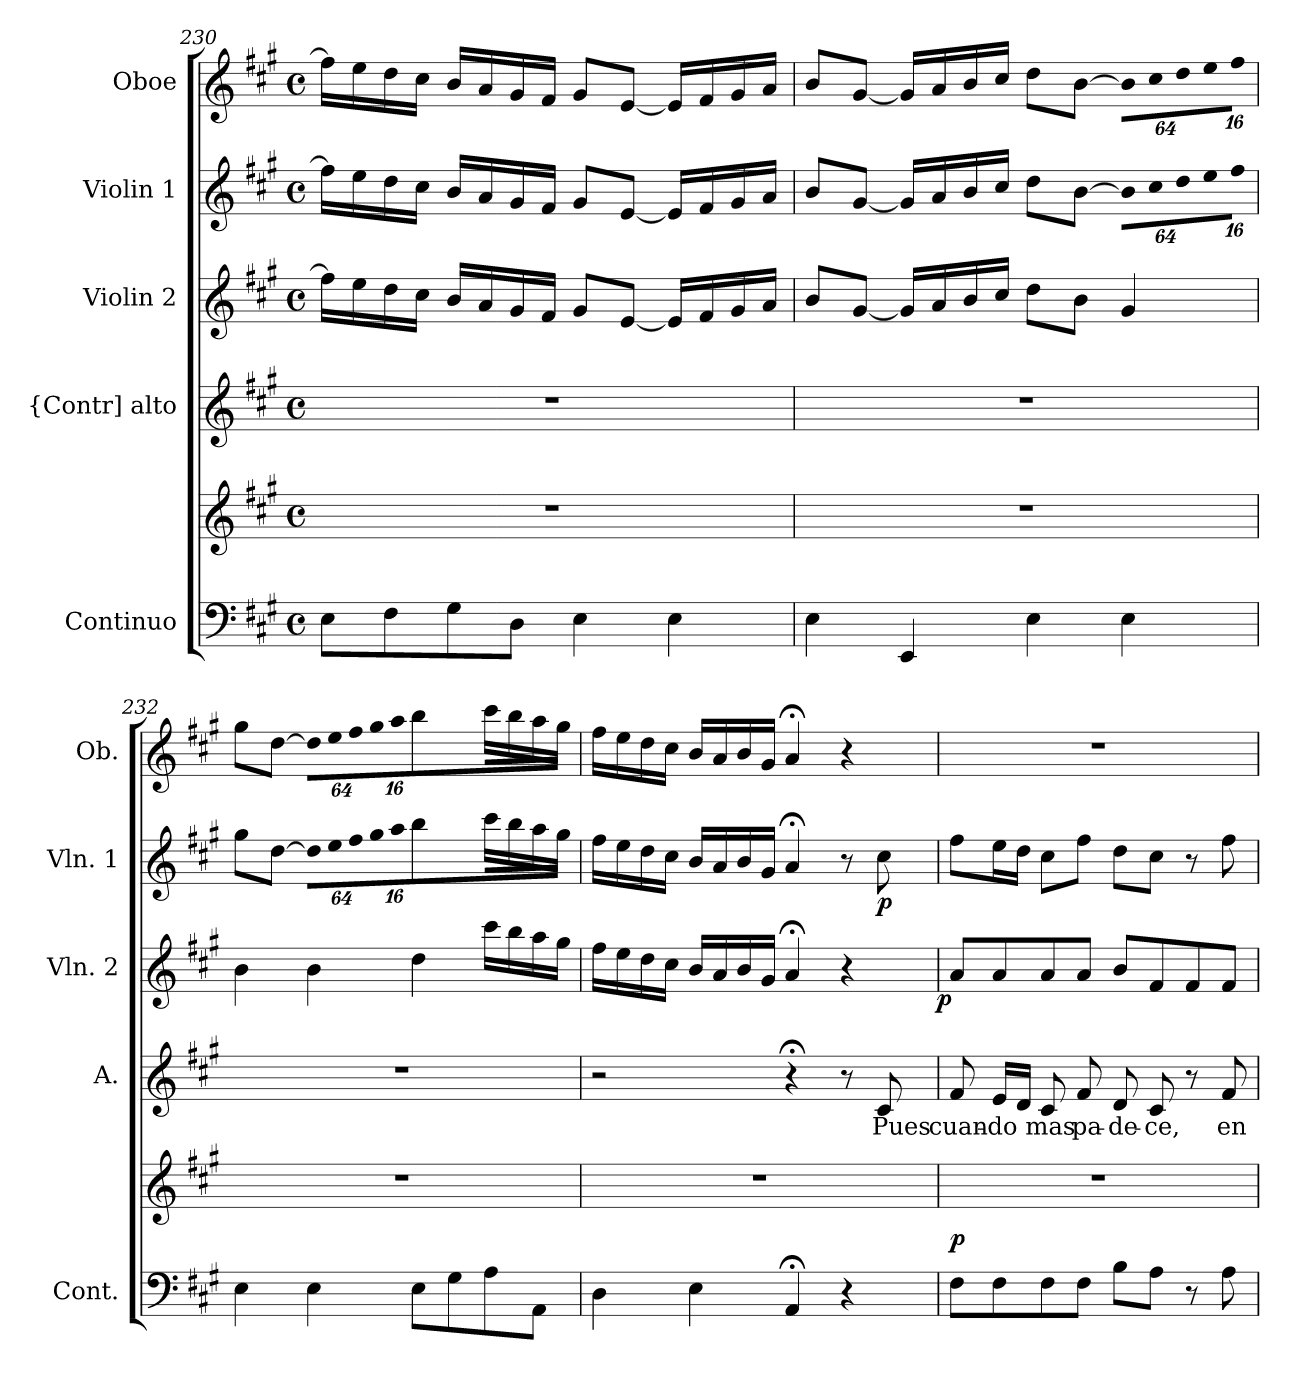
**kern	**kern	**dynam	**kern	**text	**kern	**dynam	**kern	**dynam	**kern
*part5	*part5	*part5	*part4	*part4	*part3	*part3	*part2	*part2	*part1
*staff6	*staff5	*staff5/6	*staff4	*staff4	*staff3	*staff3	*staff2	*staff2	*staff1
*I"Continuo	*	*	*I"{Contr] alto	*	*I"Violin 2	*	*I"Violin 1	*	*I"Oboe
*I'Cont.	*	*	*I'A.	*	*I'Vln. 2	*	*I'Vln. 1	*	*I'Ob.
*clefF4	*clefG2	*	*clefG2	*	*clefG2	*	*clefG2	*	*clefG2
*k[f#c#g#]	*k[f#c#g#]	*	*k[f#c#g#]	*	*k[f#c#g#]	*	*k[f#c#g#]	*	*k[f#c#g#]
*A:	*A:	*	*A:	*	*A:	*	*A:	*	*A:
*M4/4	*M4/4	*	*M4/4	*	*M4/4	*	*M4/4	*	*M4/4
*met(c)	*met(c)	*	*met(c)	*	*met(c)	*	*met(c)	*	*met(c)
=230	=230	=230	=230	=230	=230	=230	=230	=230	=230
8Ei\L	1r	.	1r	.	16ff#i\LL]	.	16ff#i\LL]	.	16ff#i\LL]
.	.	.	.	.	16eei\	.	16eei\	.	16eei\
8F#i\	.	.	.	.	16ddi\	.	16ddi\	.	16ddi\
.	.	.	.	.	16cc#i\JJ	.	16cc#i\JJ	.	16cc#i\JJ
8G#i\	.	.	.	.	16bi/LL	.	16bi/LL	.	16bi/LL
.	.	.	.	.	16ai/	.	16ai/	.	16ai/
8Di\J	.	.	.	.	16g#i/	.	16g#i/	.	16g#i/
.	.	.	.	.	16f#i/JJ	.	16f#i/JJ	.	16f#i/JJ
4Ei\	.	.	.	.	8g#i/L	.	8g#i/L	.	8g#i/L
.	.	.	.	.	[8ei/J	.	[8ei/J	.	[8ei/J
4Ei\	.	.	.	.	16ei/LL]	.	16ei/LL]	.	16ei/LL]
.	.	.	.	.	16f#i/	.	16f#i/	.	16f#i/
.	.	.	.	.	16g#i/	.	16g#i/	.	16g#i/
.	.	.	.	.	16ai/JJ	.	16ai/JJ	.	16ai/JJ
=231	=231	=231	=231	=231	=231	=231	=231	=231	=231
4Ei\	1r	.	1r	.	8bi/L	.	8bi/L	.	8bi/L
.	.	.	.	.	[8g#i/J	.	[8g#i/J	.	[8g#i/J
4EEi/	.	.	.	.	16g#i/LL]	.	16g#i/LL]	.	16g#i/LL]
.	.	.	.	.	16ai/	.	16ai/	.	16ai/
.	.	.	.	.	16bi/	.	16bi/	.	16bi/
.	.	.	.	.	16cc#i/JJ	.	16cc#i/JJ	.	16cc#i/JJ
4Ei\	.	.	.	.	8ddi\L	.	8ddi\L	.	8ddi\L
.	.	.	.	.	8bi\J	.	[8bi\J	.	[8bi\J
*	*	*	*	*	*	*	*Xbrackettup	*	*
!	!	!	!	!	!	!	!LO:N:vis=16	!	!
*	*	*	*	*	*	*	*	*	*Xbrackettup
!	!	!	!	!	!	!	!	!	!LO:N:vis=16
4Ei\	.	.	.	.	4g#i/	.	1024%51bi\LL]	.	1024%51bi\LL]
!	!	!	!	!	!	!	!LO:N:vis=16	!	!LO:N:vis=16
.	.	.	.	.	.	.	1024%51cc#i\	.	1024%51cc#i\
!	!	!	!	!	!	!	!LO:N:vis=16	!	!LO:N:vis=16
.	.	.	.	.	.	.	1024%51ddi\	.	1024%51ddi\
!	!	!	!	!	!	!	!LO:N:vis=16	!	!LO:N:vis=16
.	.	.	.	.	.	.	1024%51eei\	.	1024%51eei\
!	!	!	!	!	!	!	!LO:N:vis=16	!	!LO:N:vis=16
.	.	.	.	.	.	.	256%13ff#i\JJ	.	256%13ff#i\JJ
!!LO:LB:g=z
=232	=232	=232	=232	=232	=232	=232	=232	=232	=232
4Ei\	1r	.	1r	.	4bi\	.	8gg#i\L	.	8gg#i\L
.	.	.	.	.	.	.	[8ddi\J	.	[8ddi\J
!	!	!	!	!	!	!	!LO:N:vis=16	!	!LO:N:vis=16
4Ei\	.	.	.	.	4bi\	.	1024%51ddi\LL]	.	1024%51ddi\LL]
!	!	!	!	!	!	!	!LO:N:vis=16	!	!LO:N:vis=16
.	.	.	.	.	.	.	1024%51eei\	.	1024%51eei\
!	!	!	!	!	!	!	!LO:N:vis=16	!	!LO:N:vis=16
.	.	.	.	.	.	.	1024%51ff#i\	.	1024%51ff#i\
!	!	!	!	!	!	!	!LO:N:vis=16	!	!LO:N:vis=16
.	.	.	.	.	.	.	1024%51gg#i\	.	1024%51gg#i\
!	!	!	!	!	!	!	!LO:N:vis=16	!	!LO:N:vis=16
.	.	.	.	.	.	.	256%13aai\JJ	.	256%13aai\JJ
8Ei\L	.	.	.	.	4ddi\	.	4bbi\	.	4bbi\
8G#i\	.	.	.	.	.	.	.	.	.
8Ai\	.	.	.	.	16ccc#i\LL	.	16ccc#i\LL	.	16ccc#i\LL
.	.	.	.	.	16bbi\	.	16bbi\	.	16bbi\
8AAi\J	.	.	.	.	16aai\	.	16aai\	.	16aai\
.	.	.	.	.	16gg#i\JJ	.	16gg#i\JJ	.	16gg#i\JJ
=233	=233	=233	=233	=233	=233	=233	=233	=233	=233
*	*	*	*	*	*^	*	*	*	*
4Di\	1r	.	2r	.	16ff#i\LL	2ryy	.	16ff#i\LL	.	16ff#i\LL
.	.	.	.	.	16eei\	.	.	16eei\	.	16eei\
.	.	.	.	.	16ddi\	.	.	16ddi\	.	16ddi\
.	.	.	.	.	16cc#i\JJ	.	.	16cc#i\JJ	.	16cc#i\JJ
4Ei\	.	.	.	.	16bi/LL	.	.	16bi/LL	.	16bi/LL
.	.	.	.	.	16ai/	.	.	16ai/	.	16ai/
.	.	.	.	.	16bi/	.	.	16bi/	.	16bi/
.	.	.	.	.	16g#i/JJ	.	.	16g#i/JJ	.	16g#i/JJ
4AA;i/	.	.	4r;	.	4a;i/	4ryy	.	4a;i/	.	4a;i/
4r	.	.	8r	.	4r	8ryy	.	8r	.	4r
!	!	!	!	!LO:LY:b:color=#000000	!	!	!	!	!	!
.	.	.	8c#i/	Pues	.	16ryy	.	8cc#i\	p	.
.	.	.	.	.	.	32ryy	.	.	.	.
.	.	.	.	.	.	64ryy	.	.	.	.
.	.	.	.	.	.	128...ryy	.	.	.	.
.	.	.	.	.	.	1024ryy	p	.	.	.
*	*	*	*	*	*v	*v	*	*	*	*
=234	=234	=234	=234	=234	=234	=234	=234	=234	=234
*	*	*	*	*	*^	*	*	*	*
!	!	!	!	!LO:LY:b:color=#000000	!	!	!	!	!	!
*	*	*	*	*	*v	*v	*	*	*	*
8F#i\L	1r	p	8f#i/	cuan-	8ai/L	.	8ff#i\L	.	1r
!	!	!	!	!LO:LY:b:color=#000000	!	!	!	!	!
8F#i\	.	.	16ei/LL	-do	8ai/	.	16eei\L	.	.
.	.	.	16di/JJ	.	.	.	16ddi\JJ	.	.
!	!	!	!	!LO:LY:b:color=#000000	!	!	!	!	!
8F#i\	.	.	8c#i/	mas	8ai/	.	8cc#i\L	.	.
!	!	!	!	!LO:LY:b:color=#000000	!	!	!	!	!
8F#i\J	.	.	8f#i/	pa-	8ai/J	.	8ff#i\J	.	.
!	!	!	!	!LO:LY:b:color=#000000	!	!	!	!	!
8Bi\L	.	.	8di/	-de-	8bi/L	.	8ddi\L	.	.
!	!	!	!	!LO:LY:b:color=#000000	!	!	!	!	!
8Ai\J	.	.	8c#i/	-ce,	8f#i/	.	8cc#i\J	.	.
8r	.	.	8r	.	8f#i/	.	8r	.	.
!	!	!	!	!LO:LY:b:color=#000000	!	!	!	!	!
8Ai\	.	.	8f#i/	en	8f#i/J	.	8ff#i\	.	.
=	=	=	=	=	=	=	=	=	=
*-	*-	*-	*-	*-	*-	*-	*-	*-	*-
